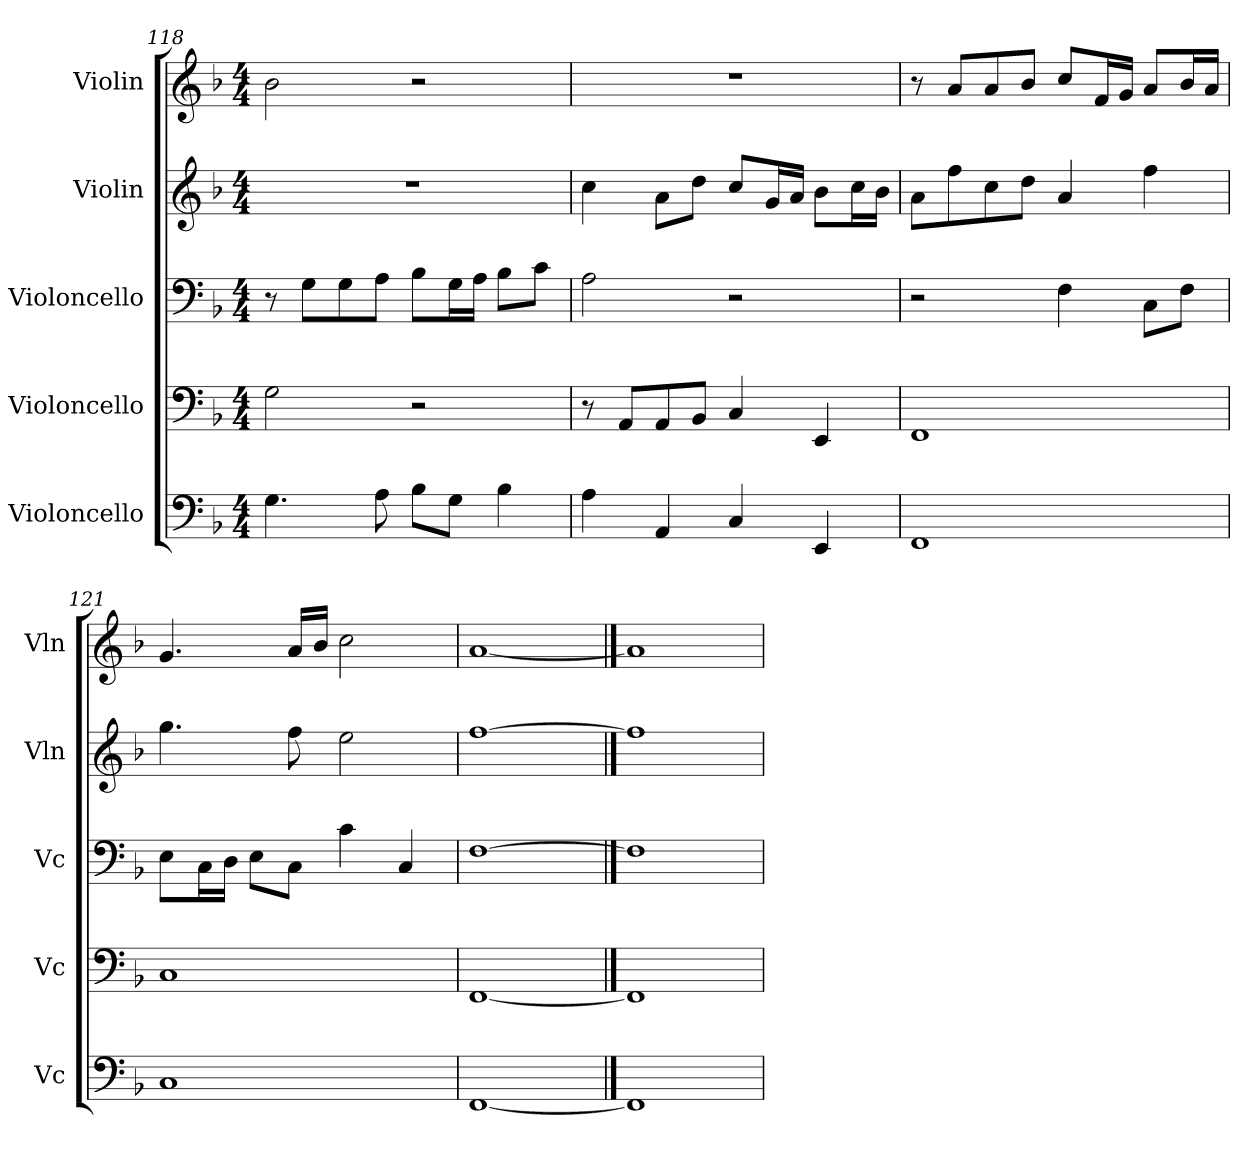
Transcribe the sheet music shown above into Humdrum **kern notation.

**kern	**kern	**kern	**kern	**kern
*part5	*part4	*part3	*part2	*part1
*staff5	*staff4	*staff3	*staff2	*staff1
*I"Violoncello	*I"Violoncello	*I"Violoncello	*I"Violin	*I"Violin
*I'Vc	*I'Vc	*I'Vc	*I'Vln	*I'Vln
*clefF4	*clefF4	*clefF4	*clefG2	*clefG2
*k[b-]	*k[b-]	*k[b-]	*k[b-]	*k[b-]
*M4/4	*M4/4	*M4/4	*M4/4	*M4/4
=118	=118	=118	=118	=118
4.G\	2G\	8r	1r	2b-\
.	.	8G\L	.	.
.	.	8G\	.	.
8A\	.	8A\J	.	.
8B-\L	2r	8B-\L	.	2r
8G\J	.	16G\L	.	.
.	.	16A\JJ	.	.
4B-\	.	8B-\L	.	.
.	.	8c\J	.	.
=119	=119	=119	=119	=119
4A\	8r	2A\	4cc\	1r
.	8AA/L	.	.	.
4AA/	8AA/	.	8a\L	.
.	8BB-/J	.	8dd\J	.
4C/	4C/	2r	8cc/L	.
.	.	.	16g/L	.
.	.	.	16a/JJ	.
4EE/	4EE/	.	8b-\L	.
.	.	.	16cc\L	.
.	.	.	16b-\JJ	.
=120	=120	=120	=120	=120
1FF	1FF	2r	8a\L	8r
.	.	.	8ff\	8a/L
.	.	.	8cc\	8a/
.	.	.	8dd\J	8b-/J
.	.	4F\	4a/	8cc/L
.	.	.	.	16f/L
.	.	.	.	16g/JJ
.	.	8C\L	4ff\	8a/L
.	.	8F\J	.	16b-/L
.	.	.	.	16a/JJ
=121	=121	=121	=121	=121
1C	1C	8E\L	4.gg\	4.g/
.	.	16C\L	.	.
.	.	16D\JJ	.	.
.	.	8E\L	.	.
.	.	8C\J	8ff\	16a/LL
.	.	.	.	16b-/JJ
.	.	4c\	2ee\	2cc\
.	.	4C/	.	.
=122	=122	=122	=122	=122
[1FF	[1FF	[1F	[1ff	[1a
==123	==123	==123	==123	==123
1FF]	1FF]	1F]	1ff]	1a]
=	=	=	=	=
*-	*-	*-	*-	*-
